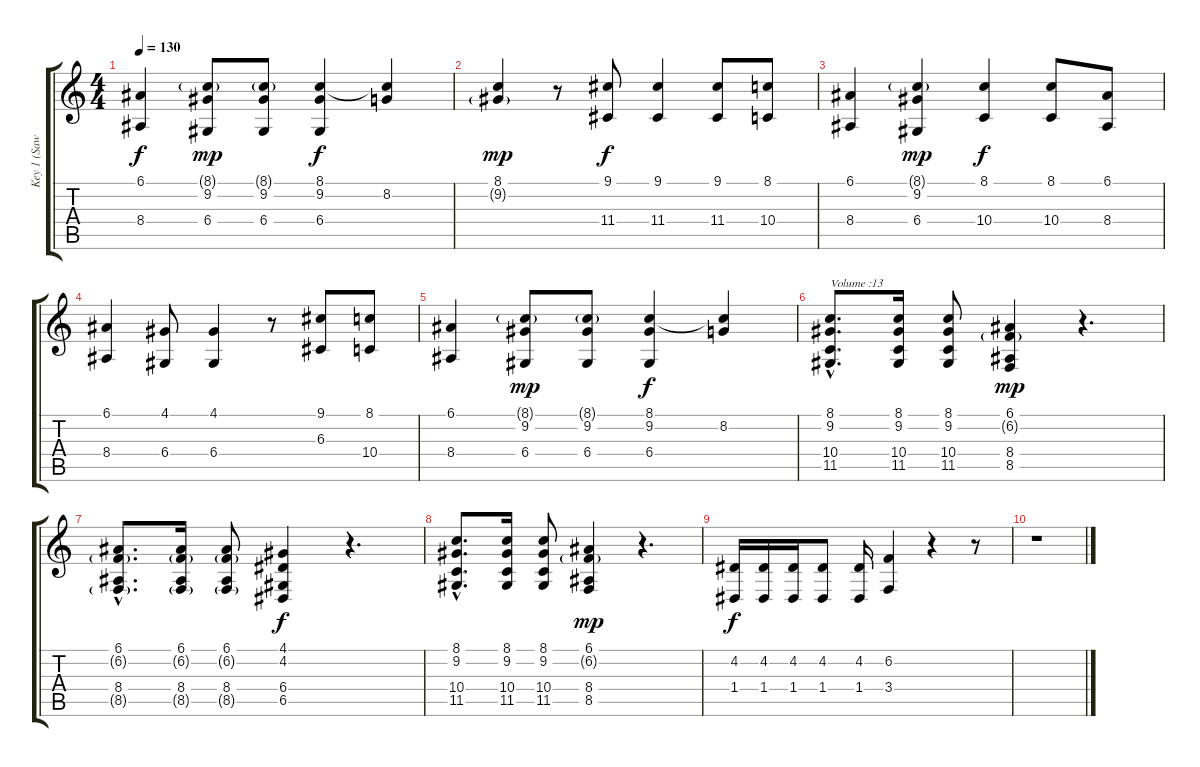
\track ("Key 1 (Sawtooth)" "Key 1 (Saw") {instrument lead2sawtooth}
\staff {score tabs}
\tuning (E4 B3 G3 D3 A2 E2) {hide}
\ts (4 4)
\tempo 130
\clef g2
\ks c
(6.1 8.4).4{dy f} (8.1{g} 9.2 6.4).8{dy mp} (8.1{g} 9.2 6.4).8 (8.1 9.2 6.4).4{dy f} (8.1{t} 8.2).4 |
(8.1 9.2{g}).4{dy mp} r.8 (9.1 11.4).8{dy f} (9.1 11.4).4 (9.1 11.4).8 (8.1 10.4).8 |
(6.1 8.4).4 (8.1{g} 9.2 6.4).4{dy mp} (8.1 10.4).4{dy f} (8.1 10.4).8 (6.1 8.4).8 |
(6.1 8.4).4 (4.1 6.4).8 (4.1 6.4).4 r.8 (9.1 6.3).8 (8.1 10.4).8 |
(6.1 8.4).4 (8.1{g} 9.2 6.4).8{dy mp} (8.1{g} 9.2 6.4).8 (8.1 9.2 6.4).4{dy f} (8.1{t} 8.2).4 |
(8.1{hac} 9.2{hac} 10.4{hac} 11.5{hac}).8{d txt "Volume :13" volume 13} (8.1 9.2 10.4 11.5).16 (8.1 9.2 10.4 11.5).8 (6.1 6.2{g} 8.4 8.5).4{dy mp} r.4{d} |
(6.1{hac} 6.2{g hac} 8.4{hac} 8.5{g hac}).8{d} (6.1 6.2{g} 8.4 8.5{g}).16 (6.1 6.2{g} 8.4 8.5{g}).8 (4.1 4.2 6.4 6.5).4{dy f} r.4{d} |
(8.1{hac} 9.2{hac} 10.4{hac} 11.5{hac}).8{d volume 13} (8.1 9.2 10.4 11.5).16 (8.1 9.2 10.4 11.5).8 (6.1 6.2{g} 8.4 8.5).4{dy mp} r.4{d} |
(4.2 1.4).16{dy f} (4.2 1.4).16 (4.2 1.4).16 (4.2 1.4).8 (4.2 1.4).16 (6.2 3.4).4 r.4 r.8 |
r.1
